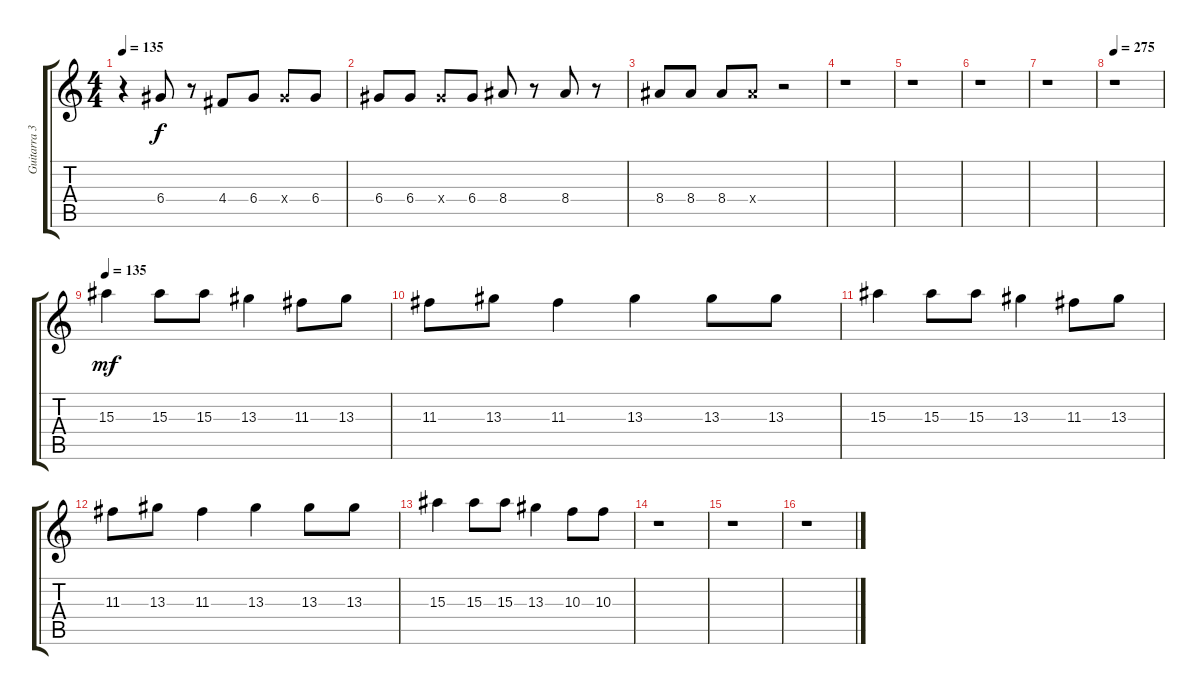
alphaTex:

\track ("Guitarra 3" "Guitarra 3") {instrument electricguitarjazz}
\staff {score tabs}
\tuning (E4 B3 G3 D3 A2 E2) {hide}
\ts (4 4)
\tempo 135
\clef g2
\ks c
r.4{dy f} 6.4.8 r.8 4.4.8 6.4.8 6.4{x}.8 6.4.8 |
6.4.8 6.4.8 6.4{x}.8 6.4.8 8.4.8 r.8 8.4.8 r.8 |
8.4.8 8.4.8 8.4.8 8.4{x}.8 r.2 |
r.1 |
r.1 |
r.1 |
r.1 |
\tempo 275
r.1 |
\tempo 135
15.3.4{dy mf} 15.3.8 15.3.8 13.3.4 11.3.8 13.3.8 |
11.3.8 13.3.8 11.3.4 13.3.4 13.3.8 13.3.8 |
15.3.4 15.3.8 15.3.8 13.3.4 11.3.8 13.3.8 |
11.3.8 13.3.8 11.3.4 13.3.4 13.3.8 13.3.8 |
15.3.4 15.3.8 15.3.8 13.3.4 10.3.8 10.3.8 |
r.1 |
r.1 |
r.1
